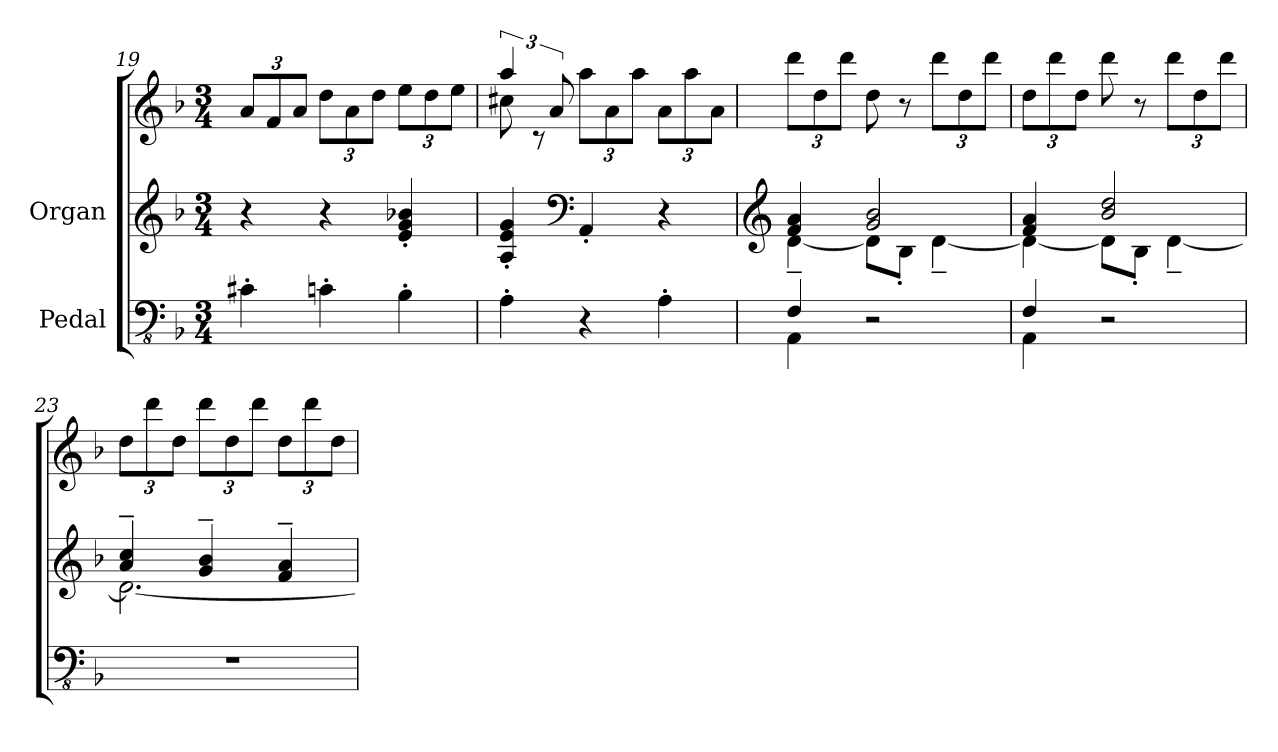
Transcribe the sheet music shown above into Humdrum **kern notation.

**kern	**kern	**kern
*part2	*part1	*part1
*staff3	*staff2	*staff1
*I"Pedal	*I"Organ	*
*clefFv4	*clefG2	*clefG2
*k[b-]	*k[b-]	*k[b-]
*M3/4	*M3/4	*M3/4
*	*	*Xbrackettup
=19	=19	=19
4C#X'\	4r	12a/L
.	.	12f/
.	.	12a/J
4Cn'\	4r	12dd\L
.	.	12a\
.	.	12dd\J
4BB-'\	4e/' 4g/' 4b-X/'	12ee\L
.	.	12dd\
.	.	12ee\J
!!LO:LB:g=z
=20	=20	=20
*	*	*brackettup
*	*	*^
4AA'\	4A/' 4e/' 4g/'	6aa/	8cc#X\
.	.	.	8r
.	.	12a/	.
*	*clefF4	*	*
*	*	*Xbrackettup	*
4r	4AA'/	12aa\L	2ryy
.	.	12a\	.
.	.	12aa\J	.
4AA'\	4r	12a\L	.
.	.	12aa\	.
.	.	12a\J	.
*	*	*v	*v
=21	=21	=21
*	*clefG2	*
*^	*^	*
4FF/	4AAA\	4f/ 4a/	[4d~\	12ddd\L
.	.	.	.	12dd\
.	.	.	.	12ddd\J
2r	2ryy	2g/ 2b-/	8d\L]	8dd\
.	.	.	8B-'\J	8r
.	.	.	[4d~\	12ddd\L
.	.	.	.	12dd\
.	.	.	.	12ddd\J
=22	=22	=22	=22	=22
4FF/	4AAA\	4f/ 4a/	4d\_	12dd\L
.	.	.	.	12ddd\
.	.	.	.	12dd\J
2r	2ryy	2b-/ 2dd/	8d\L]	8ddd\
.	.	.	8B-'\J	8r
.	.	.	[4d~\	12ddd\L
.	.	.	.	12dd\
.	.	.	.	12ddd\J
*v	*v	*	*	*
=23	=23	=23	=23
2.r	4a/~ 4cc/~	2.d\_	12dd\L
.	.	.	12ddd\
.	.	.	12dd\J
.	4g/~ 4b-/~	.	12ddd\L
.	.	.	12dd\
.	.	.	12ddd\J
.	4f/~ 4a/~	.	12dd\L
.	.	.	12ddd\
.	.	.	12dd\J
*	*v	*v	*
=	=	=
*-	*-	*-
